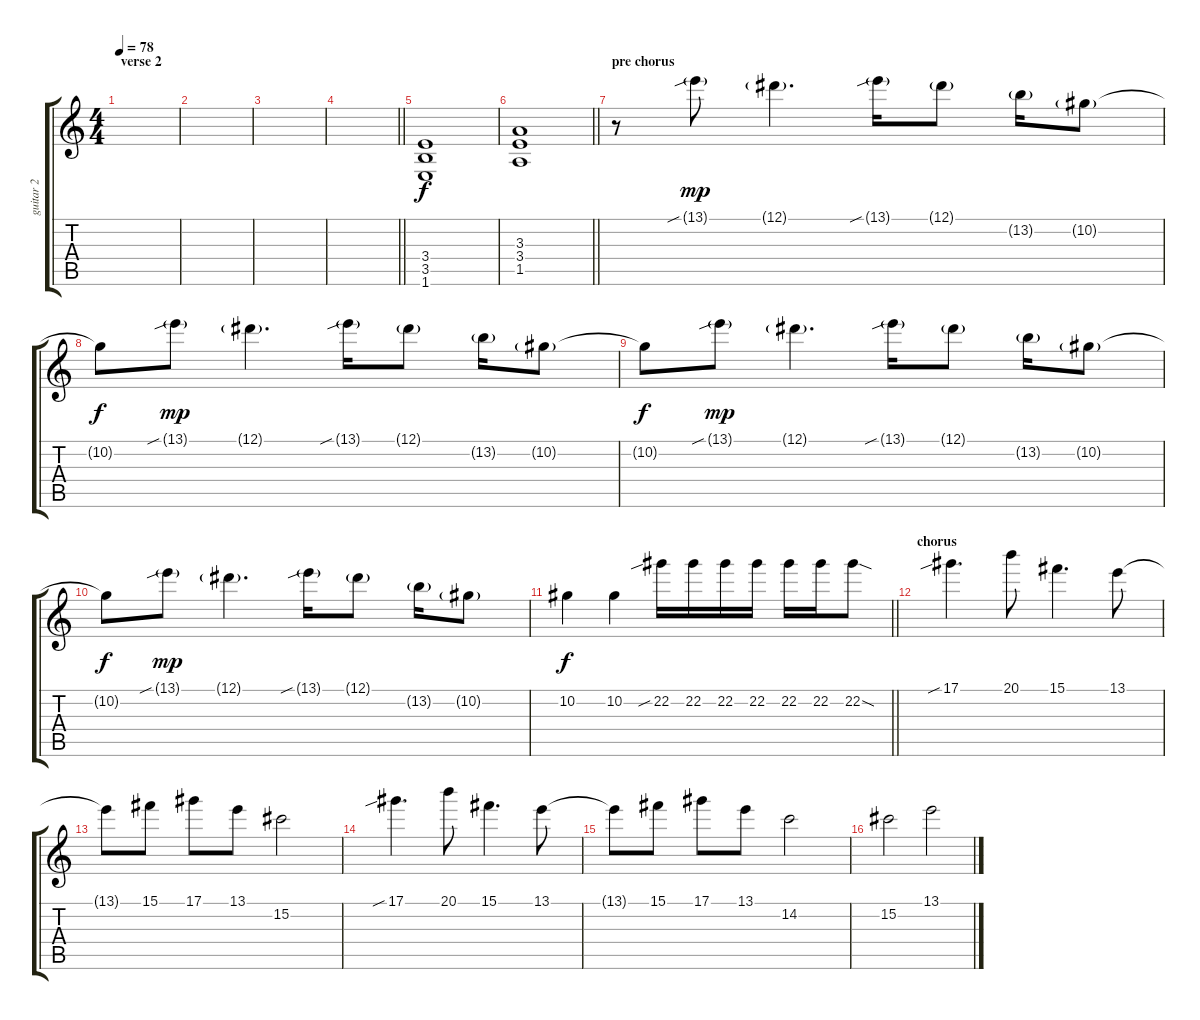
\track ("guitar 2" "guitar 2") {instrument distortionguitar}
\staff {score tabs}
\tuning (Eb4 Bb3 Gb3 Db3 Ab2 Eb2) {hide}
\ts (4 4)
\section ("" "verse 2")
\tempo 78
\clef g2
\ks c
|
|
|
\barLineRight lightlight
|
(3.4 3.5 1.6).1 |
\barLineRight lightlight
(3.3 3.4 1.5).1 |
\section ("" "pre chorus")
r.8 13.1{sib g}.8{dy mp} 12.1{g}.4{d} 13.1{sib g}.16 12.1{g}.8 13.2{g}.16 10.2{g}.8 |
10.2{t}.8{dy f} 13.1{sib g}.8{dy mp} 12.1{g}.4{d} 13.1{sib g}.16 12.1{g}.8 13.2{g}.16 10.2{g}.8 |
10.2{t}.8{dy f} 13.1{sib g}.8{dy mp} 12.1{g}.4{d} 13.1{sib g}.16 12.1{g}.8 13.2{g}.16 10.2{g}.8 |
10.2{t}.8{dy f} 13.1{sib g}.8{dy mp} 12.1{g}.4{d} 13.1{sib g}.16 12.1{g}.8 13.2{g}.16 10.2{g}.8 |
\barLineRight lightlight
10.2.4{dy f} 10.2.4 22.2{sib}.16 22.2.16 22.2.16 22.2.16 22.2.16 22.2.16 22.2{sod}.8 |
\section ("" "chorus")
17.1{sib}.4{d} 20.1.8 15.1.4{d} 13.1.8 |
13.1{t}.8 15.1.8 17.1.8 13.1.8 15.2.2 |
17.1{sib}.4{d} 20.1.8 15.1.4{d} 13.1.8 |
13.1{t}.8 15.1.8 17.1.8 13.1.8 14.2.2 |
15.2.2 13.1.2
